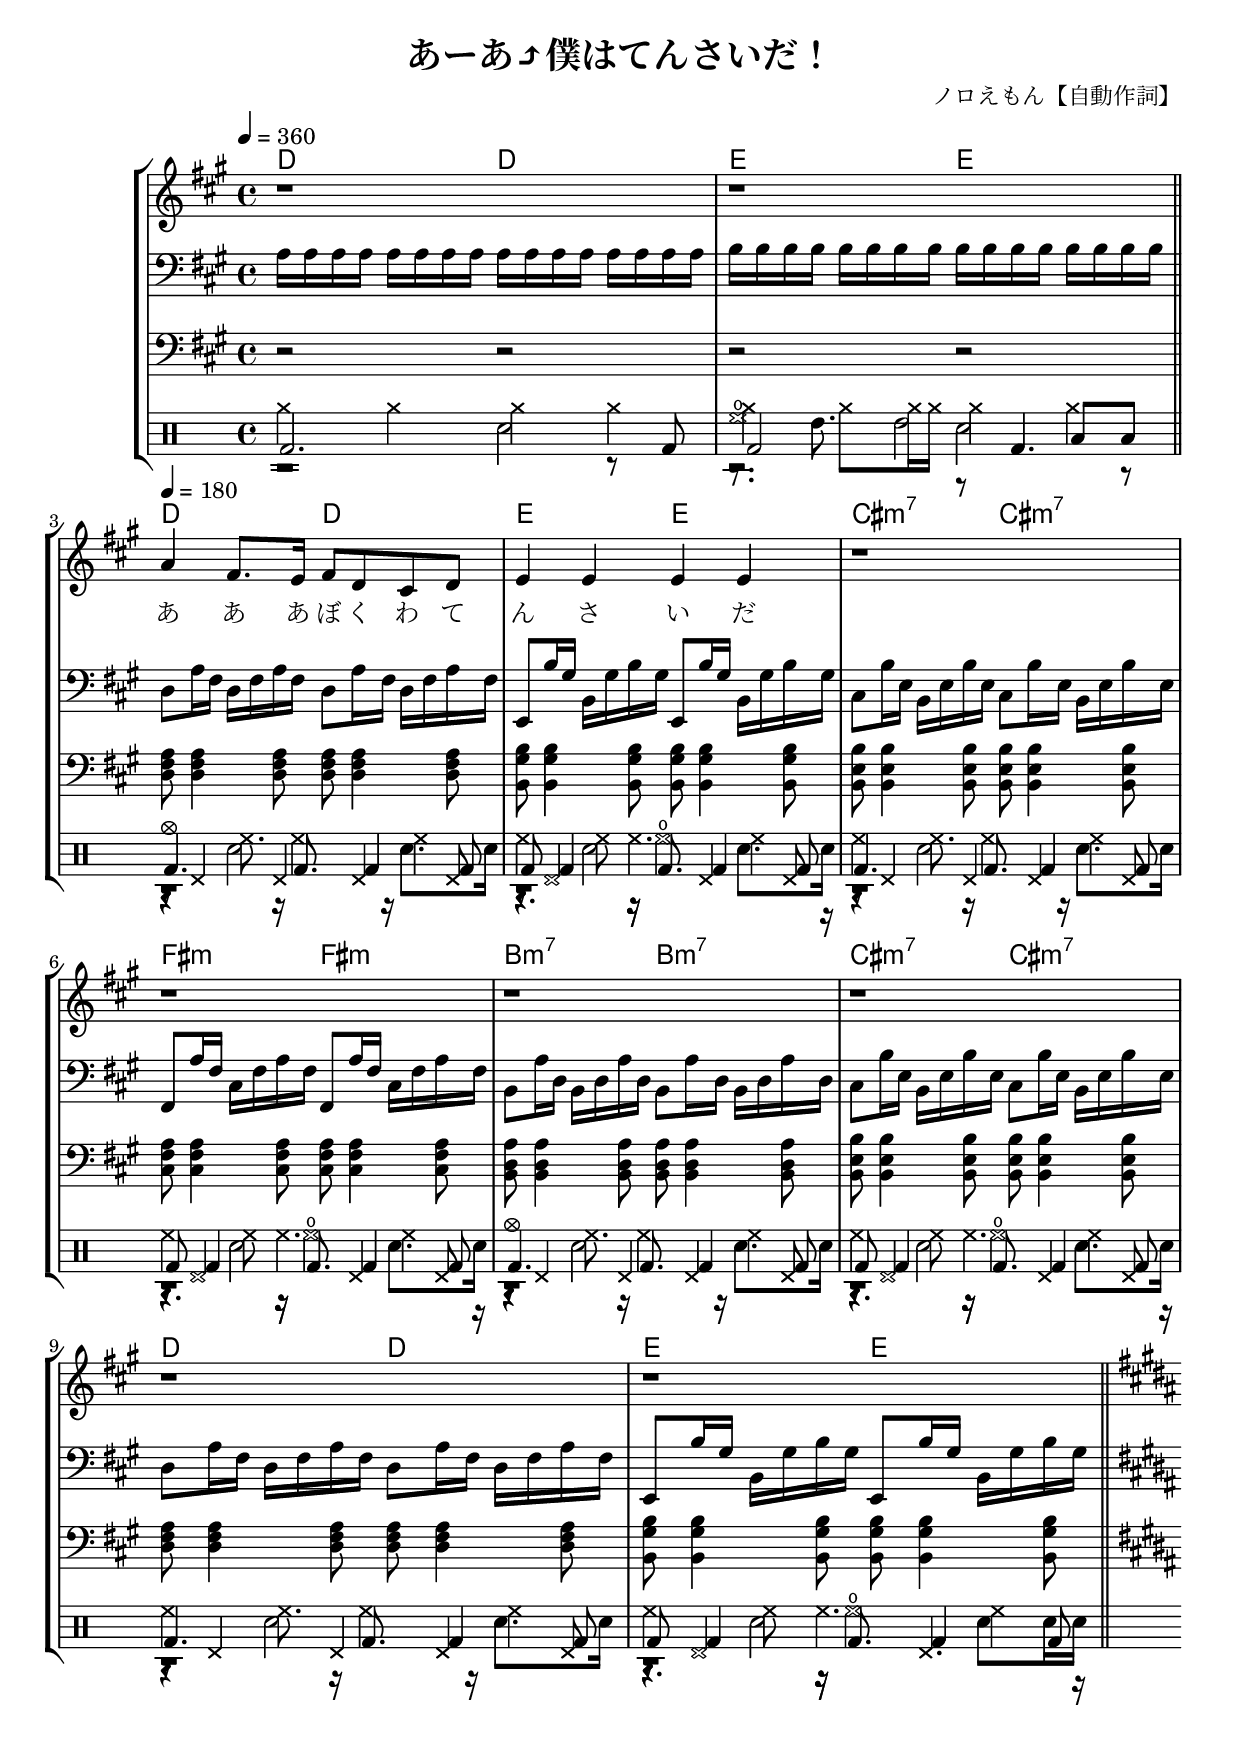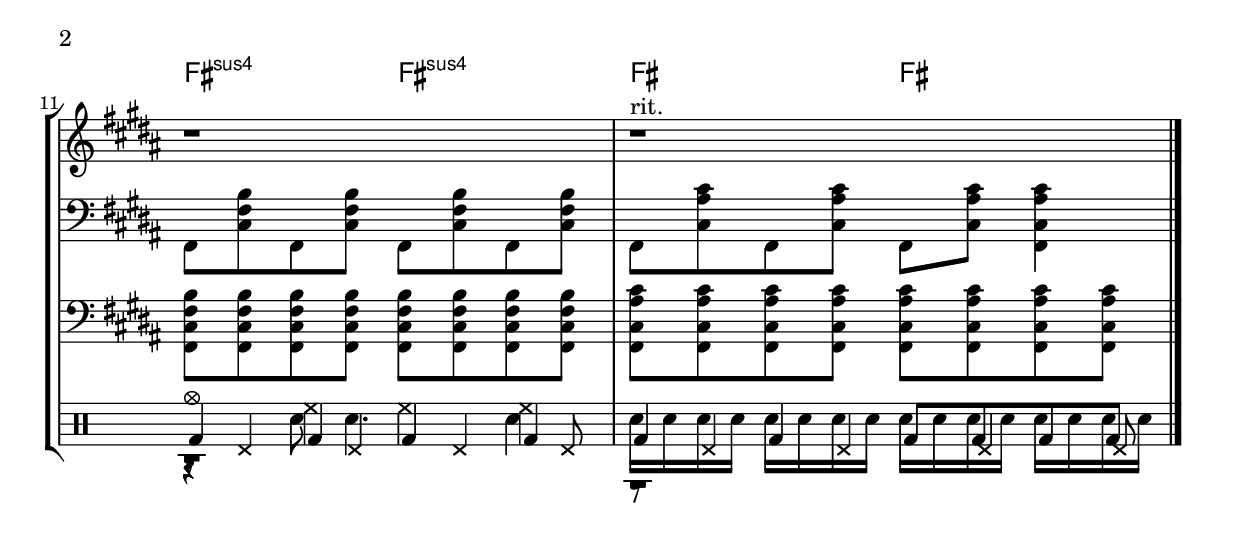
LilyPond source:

\version "2.12.1"

\header {
	title = \markup {あーあ⤴僕はてんさいだ！}
	composer = \markup \center-column {ノロえもん【自動作詞】}
}

harmony = \chordmode {
	d2 d e e 

	d d e e cis:min7 cis:min7 fis:m fis:m b:min7 b:min7 cis:min7 cis:min7 d d e e 

	fis:sus4 fis:sus4 fis fis 
}

melody = {
	\key a \major
	\tempo 4 = 360
	r1 | r1   
	\set Staff.midiInstrument = #"mmi0.38"
		\tempo 4 = 180
 a'4  fis'8.  e'16  fis'8  d'8  cis'8  d'8 
	e'4  e'4  e'4  e'4
	r1 r1 r1 r1 r1 r1 	\key b \major
	r1 | r1^"rit." \bar "|."
}

words = \lyricmode {
	
	あ  あ  あ  ぼ  く  わ  て  ん  さ  い  だ  
	
}

tempochange = {
	\tempo 4 = 360
	r1 | r1 \bar "||"
	\tempo 4 = 180
	r1 | r1 | r1 | r1 | r1 | r1 | r1 | r1 \bar "||"
	\tempo 4 = 180
	r1 | \tempo 4 = 135 r2 \tempo 4 = 120 r2 \bar "|."
}

mainacc = {
	\clef bass
	\set Staff.midiInstrument = #"Vibraphone"
	\key a \major
	\tempo 4 = 360
	a16 a16 a16 a16 a16 a16 a16 a16
	a16 a16 a16 a16 a16 a16 a16 a16
	b16 b16 b16 b16 b16 b16 b16 b16
	b16 b16 b16 b16 b16 b16 b16 b16
	\bar "||"

	\set Staff.midiInstrument = #"Bright Acoustic"
	\tempo 4 = 180
	d8 a16 fis16   d16 fis16 a16 fis16
	d8 a16 fis16   d16 fis16 a16 fis16
	e,8 b16 gis16   b,16 gis16 b16 gis16
	e,8 b16 gis16   b,16 gis16 b16 gis16
	cis8 b16 e16   b,16 e16 b16 e16
	cis8 b16 e16   b,16 e16 b16 e16
	fis,8 a16 fis16   cis16 fis16 a16 fis16
	fis,8 a16 fis16   cis16 fis16 a16 fis16
	b,8 a16 d16   b,16 d16 a16 d16
	b,8 a16 d16   b,16 d16 a16 d16
	cis8 b16 e16   b,16 e16 b16 e16
	cis8 b16 e16   b,16 e16 b16 e16
	d8 a16 fis16   d16 fis16 a16 fis16
	d8 a16 fis16   d16 fis16 a16 fis16
	e,8 b16 gis16   b,16 gis16 b16 gis16
	e,8 b16 gis16   b,16 gis16 b16 gis16
	\bar "||"

	\set Staff.midiInstrument = #"Bright Acoustic"
	\key b \major
	fis,8 <cis fis b> fis, <cis fis b>
	fis,8 <cis fis b> fis, <cis fis b>
	fis,8 <cis ais cis'> fis, <cis ais cis'>
	fis,8 <cis ais cis'>8 <fis, cis ais cis'>4
	\bar "|."
}

subacc = {
	\clef bass
	\set Staff.midiInstrument = #"Acoustic grand"
	\key a \major
	\tempo 4 = 360
	r2
	r2
	r2
	r2
	\bar "||"

	\set Staff.midiInstrument = #"Electric Piano 1"
	\tempo 4 = 180
	<d fis a>8 <d fis a>4 <d fis a>8
	<d fis a>8 <d fis a>4 <d fis a>8
	<b, gis b>8 <b, gis b>4 <b, gis b>8
	<b, gis b>8 <b, gis b>4 <b, gis b>8
	<b, e b>8 <b, e b>4 <b, e b>8
	<b, e b>8 <b, e b>4 <b, e b>8
	<cis fis a>8 <cis fis a>4 <cis fis a>8
	<cis fis a>8 <cis fis a>4 <cis fis a>8
	<b, d a>8 <b, d a>4 <b, d a>8
	<b, d a>8 <b, d a>4 <b, d a>8
	<b, e b>8 <b, e b>4 <b, e b>8
	<b, e b>8 <b, e b>4 <b, e b>8
	<d fis a>8 <d fis a>4 <d fis a>8
	<d fis a>8 <d fis a>4 <d fis a>8
	<b, gis b>8 <b, gis b>4 <b, gis b>8
	<b, gis b>8 <b, gis b>4 <b, gis b>8
	\bar "||"

	\set Staff.midiInstrument = #"Electric Piano 1"
	\key b \major
	<fis, cis fis b>8 <fis, cis fis b>8 <fis, cis fis b>8 <fis, cis fis b>8
	<fis, cis fis b>8 <fis, cis fis b>8 <fis, cis fis b>8 <fis, cis fis b>8
	<fis, cis ais cis'>8 <fis, cis ais cis'>8 <fis, cis ais cis'>8 <fis, cis ais cis'>8
	<fis, cis ais cis'>8 <fis, cis ais cis'>8 <fis, cis ais cis'>8 <fis, cis ais cis'>8
	\bar "|."
}

percA = {
	\drummode {
	cymr4 cymr4 cymr4 cymr4  |cymr4 cymr8 cymr16 cymr16 cymr4 cymr4  \bar "||"
	r4 hh8. hh4 r16 hh4  |hh4 hh8 hh4. hh4  |hh4 hh8. hh4 r16 hh4  |hh4 hh8 hh4. hh4  |r4 hh8. hh4 r16 hh4  |hh4 hh8 hh4. hh4  |hh4 hh8. hh4 r16 hh4  |hh4 hh8 hh4. hh4  \bar "||"
	r4 hh4 hh4 hh4  |r1  \bar "|."
	}
}

percB = {
	\drummode {
	r2 sn2  |r2 sn2  \bar "||"
	r8 hhp4 hhp4 hhp4 hhp8  |r8 hhp2 hhp4 hhp8  |r8 hhp4 hhp4 hhp4 hhp8  |r8 hhp2 hhp4 hhp8  |r8 hhp4 hhp4 hhp4 hhp8  |r8 hhp2 hhp4 hhp8  |r8 hhp4 hhp4 hhp4 hhp8  |r8 hhp2 hhp4.  \bar "||"
	r4 sn8 sn4. sn4  |sn16 sn16 sn16 sn16 sn16 sn16 sn16 sn16 sn16 sn16 sn16 sn16 sn16 sn16 sn16 sn16  \bar "|."
	}
}

percC = {
	\drummode {
	bd2. r8 bd8  |bd2 r8 bd4.  \bar "||"
	r4 sn2 sn8. sn16  |r4 sn2 sn8. sn16  |r4 sn2 sn8. sn16  |r4 sn2 sn8. sn16  |r4 sn2 sn8. sn16  |r4 sn2 sn8. sn16  |r4 sn2 sn8. sn16  |r4 sn2 sn8 sn16 sn16  \bar "||"
	bd4 bd4 bd4 bd4  |bd4 bd4 bd8 bd8 bd8 bd8  \bar "|."
	}
}

percD = {
	\drummode {
	r1 |r8. tommh8. tommh2 r8  \bar "||"
	bd4. r16 bd8. bd4 bd8  |bd8 bd4 r16 bd8. bd4 bd8  |bd4. r16 bd8. bd4 bd8  |bd8 bd4 r16 bd8. bd4 bd8  |bd4. r16 bd8. bd4 bd8  |bd8 bd4 r16 bd8. bd4 bd8  |bd4. r16 bd8. bd4 bd8  |bd8 bd4 r16 bd8. bd4 bd8  \bar "||"
	r8 hhp4 hhp4 hhp4 hhp8  |r8 hhp4 hhp4 hhp4 hhp8  \bar "|."
	}
}

percE = {
	\drummode {
	r1 |r2. toml8 toml8  \bar "||"
	r1  |r4. r16 hho2 r16  |r1  |r4. r16 hho2 r16  |r1  |r4. r16 hho2 r16  |r1  |r4. r16 hho2 r16  \bar "||"
	cymc1  |r1 \bar "|."
	}
}

percF = {
	\drummode {
	r1 |hho1  \bar "||"
	cymc1  |r1 |r1 |r1 |cymc1  |r1 |r1 |r1 \bar "||"
	r1 | r1 \bar "|."
	}
}

\score {
	<<
		\new StaffGroup <<
			\new ChordNames {\harmony}
			\new Voice = "melody" {\melody}
			\new Lyrics \lyricsto "melody" \words
			\new Staff = "mainacc" {\mainacc}
			\new Staff = "subacc" {\subacc}
			\new DrumStaff <<
				\new DrumVoice {\percA}
				\new DrumVoice {\percB}
				\new DrumVoice {\percC}
				\new DrumVoice {\percD}
				\new DrumVoice {\percE}
				\new DrumVoice {\percF}
			>>
		>>
	>>
	\layout { }
}
